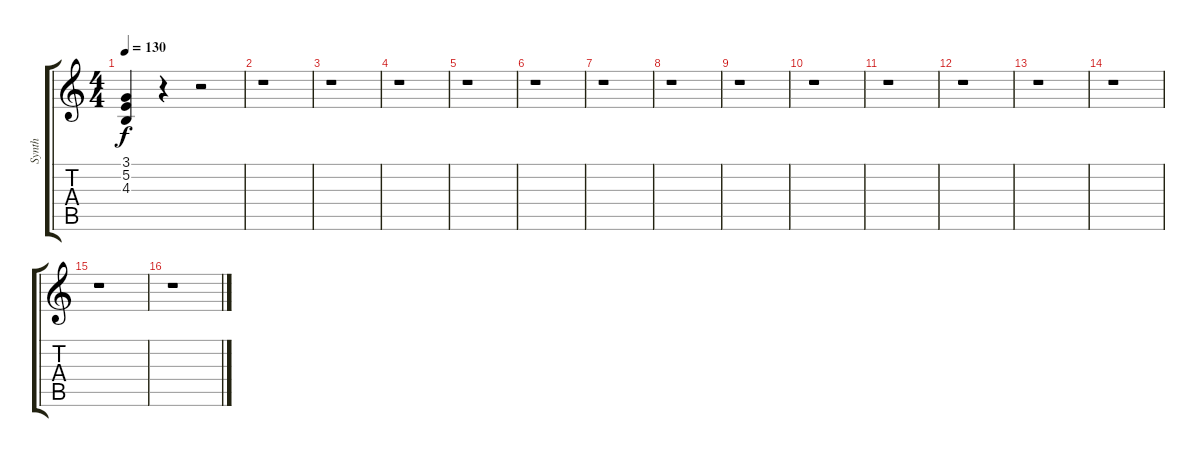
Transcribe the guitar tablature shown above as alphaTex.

\track ("Synth" "Synth") {instrument stringensemble1}
\staff {score tabs}
\tuning (E4 B3 G3 D3 A2 E2) {hide}
\ts (4 4)
\tempo 130
\clef g2
\ks c
(3.1{t} 5.2{t} 4.3{t}).4{dy f} r.4 r.2 |
r.1 |
r.1 |
r.1 |
r.1 |
r.1 |
r.1 |
r.1 |
r.1 |
r.1 |
r.1 |
r.1 |
r.1 |
r.1 |
r.1 |
r.1
